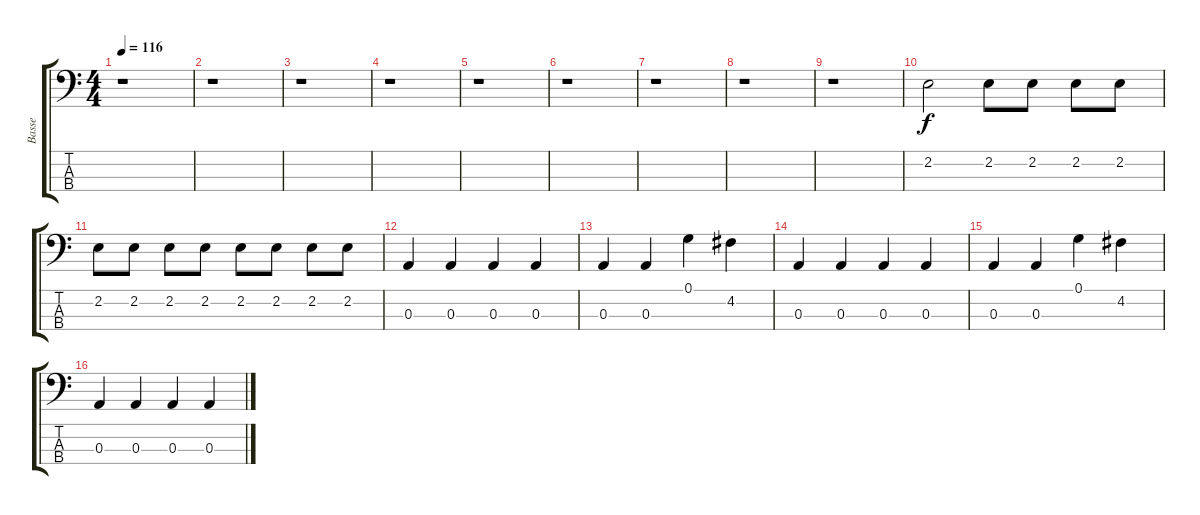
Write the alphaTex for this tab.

\track ("Basse" "Basse") {instrument electricbasspick}
\staff {score tabs}
\tuning (G2 D2 A1 E1) {hide}
\ts (4 4)
\tempo 116
\clef f4
\ks c
r.1{dy f} |
r.1 |
r.1 |
r.1 |
r.1 |
r.1 |
r.1 |
r.1 |
r.1 |
2.2.2 2.2.8 2.2.8 2.2.8 2.2.8 |
2.2.8 2.2.8 2.2.8 2.2.8 2.2.8 2.2.8 2.2.8 2.2.8 |
0.3.4 0.3.4 0.3.4 0.3.4 |
0.3.4 0.3.4 0.1.4 4.2.4 |
0.3.4 0.3.4 0.3.4 0.3.4 |
0.3.4 0.3.4 0.1.4 4.2.4 |
0.3.4 0.3.4 0.3.4 0.3.4
